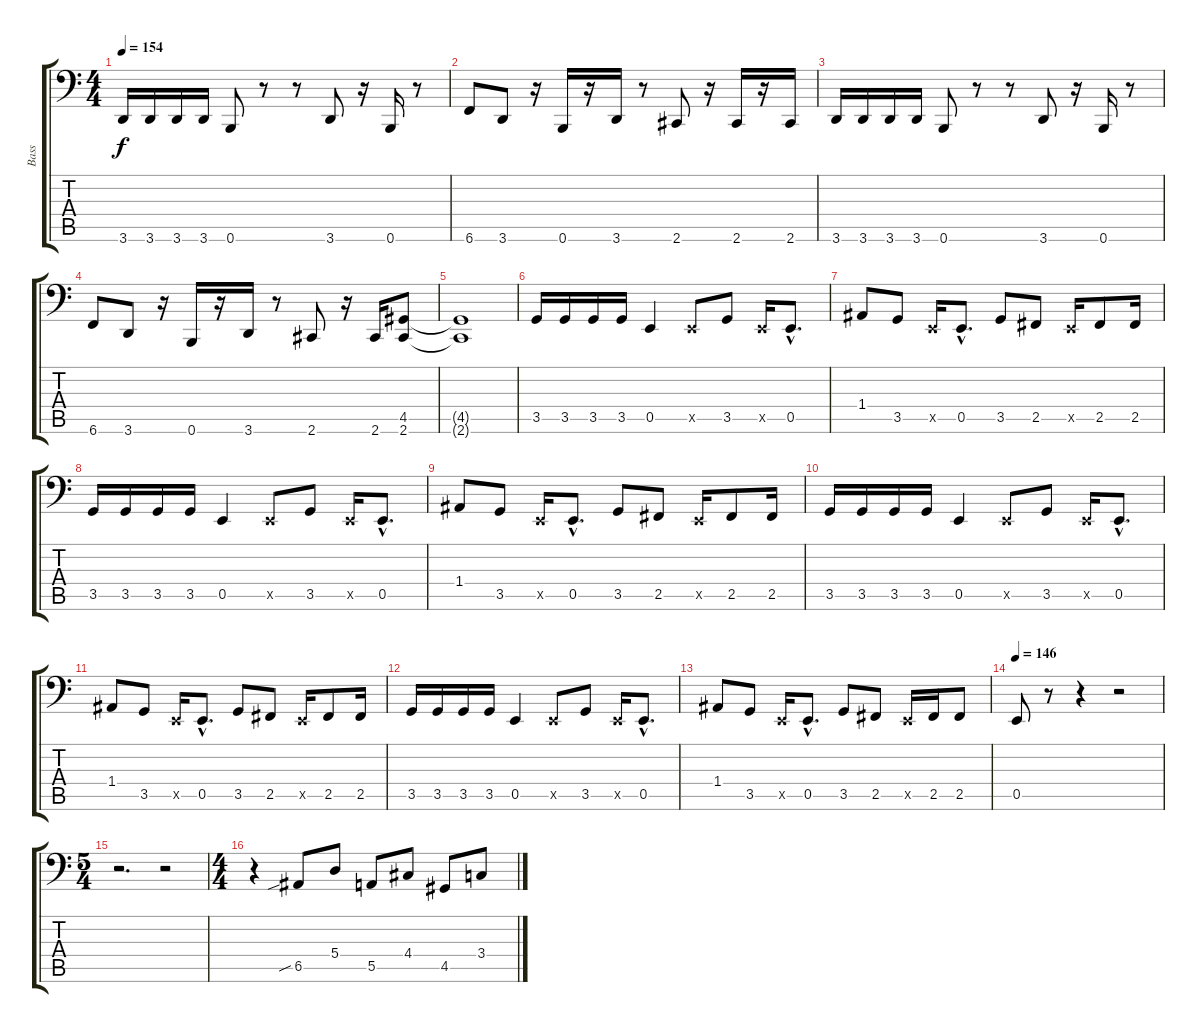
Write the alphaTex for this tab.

\track ("Bass" "Bass") {instrument electricbassfinger}
\staff {score tabs}
\tuning (C3 G2 D2 A1 E1 B0) {hide}
\ts (4 4)
\tempo 154
\clef f4
\ks c
3.6.16{dy f} 3.6.16 3.6.16 3.6.16 0.6.8 r.8 r.8 3.6.8 r.16 0.6.16 r.8 |
6.6.8 3.6.8 r.16 0.6.16 r.16 3.6.16 r.8 2.6.8 r.16 2.6.16 r.16 2.6.16 |
3.6.16 3.6.16 3.6.16 3.6.16 0.6.8 r.8 r.8 3.6.8 r.16 0.6.16 r.8 |
6.6.8 3.6.8 r.16 0.6.16 r.16 3.6.16 r.8 2.6.8 r.16 2.6.16 (4.5 2.6).8 |
(4.5{t} 2.6{t}).1 |
3.5.16 3.5.16 3.5.16 3.5.16 0.5.4 0.5{x}.8 3.5.8 0.5{x}.16 0.5{hac}.8{d} |
1.4.8 3.5.8 0.5{x}.16 0.5{hac}.8{d} 3.5.8 2.5.8 0.5{x}.16 2.5.8 2.5.16 |
3.5.16 3.5.16 3.5.16 3.5.16 0.5.4 0.5{x}.8 3.5.8 0.5{x}.16 0.5{hac}.8{d} |
1.4.8 3.5.8 0.5{x}.16 0.5{hac}.8{d} 3.5.8 2.5.8 0.5{x}.16 2.5.8 2.5.16 |
3.5.16 3.5.16 3.5.16 3.5.16 0.5.4 0.5{x}.8 3.5.8 0.5{x}.16 0.5{hac}.8{d} |
1.4.8 3.5.8 0.5{x}.16 0.5{hac}.8{d} 3.5.8 2.5.8 0.5{x}.16 2.5.8 2.5.16 |
3.5.16 3.5.16 3.5.16 3.5.16 0.5.4 0.5{x}.8 3.5.8 0.5{x}.16 0.5{hac}.8{d} |
1.4.8 3.5.8 0.5{x}.16 0.5{hac}.8{d} 3.5.8 2.5.8 0.5{x}.16 2.5.16 2.5.8 |
\tempo 146
0.5.8 r.8 r.4 r.2 |
\ts (5 4)
r.2{d} r.2 |
\ts (4 4)
r.4 6.5{sib}.8 5.4.8 5.5.8 4.4.8 4.5.8 3.4.8
